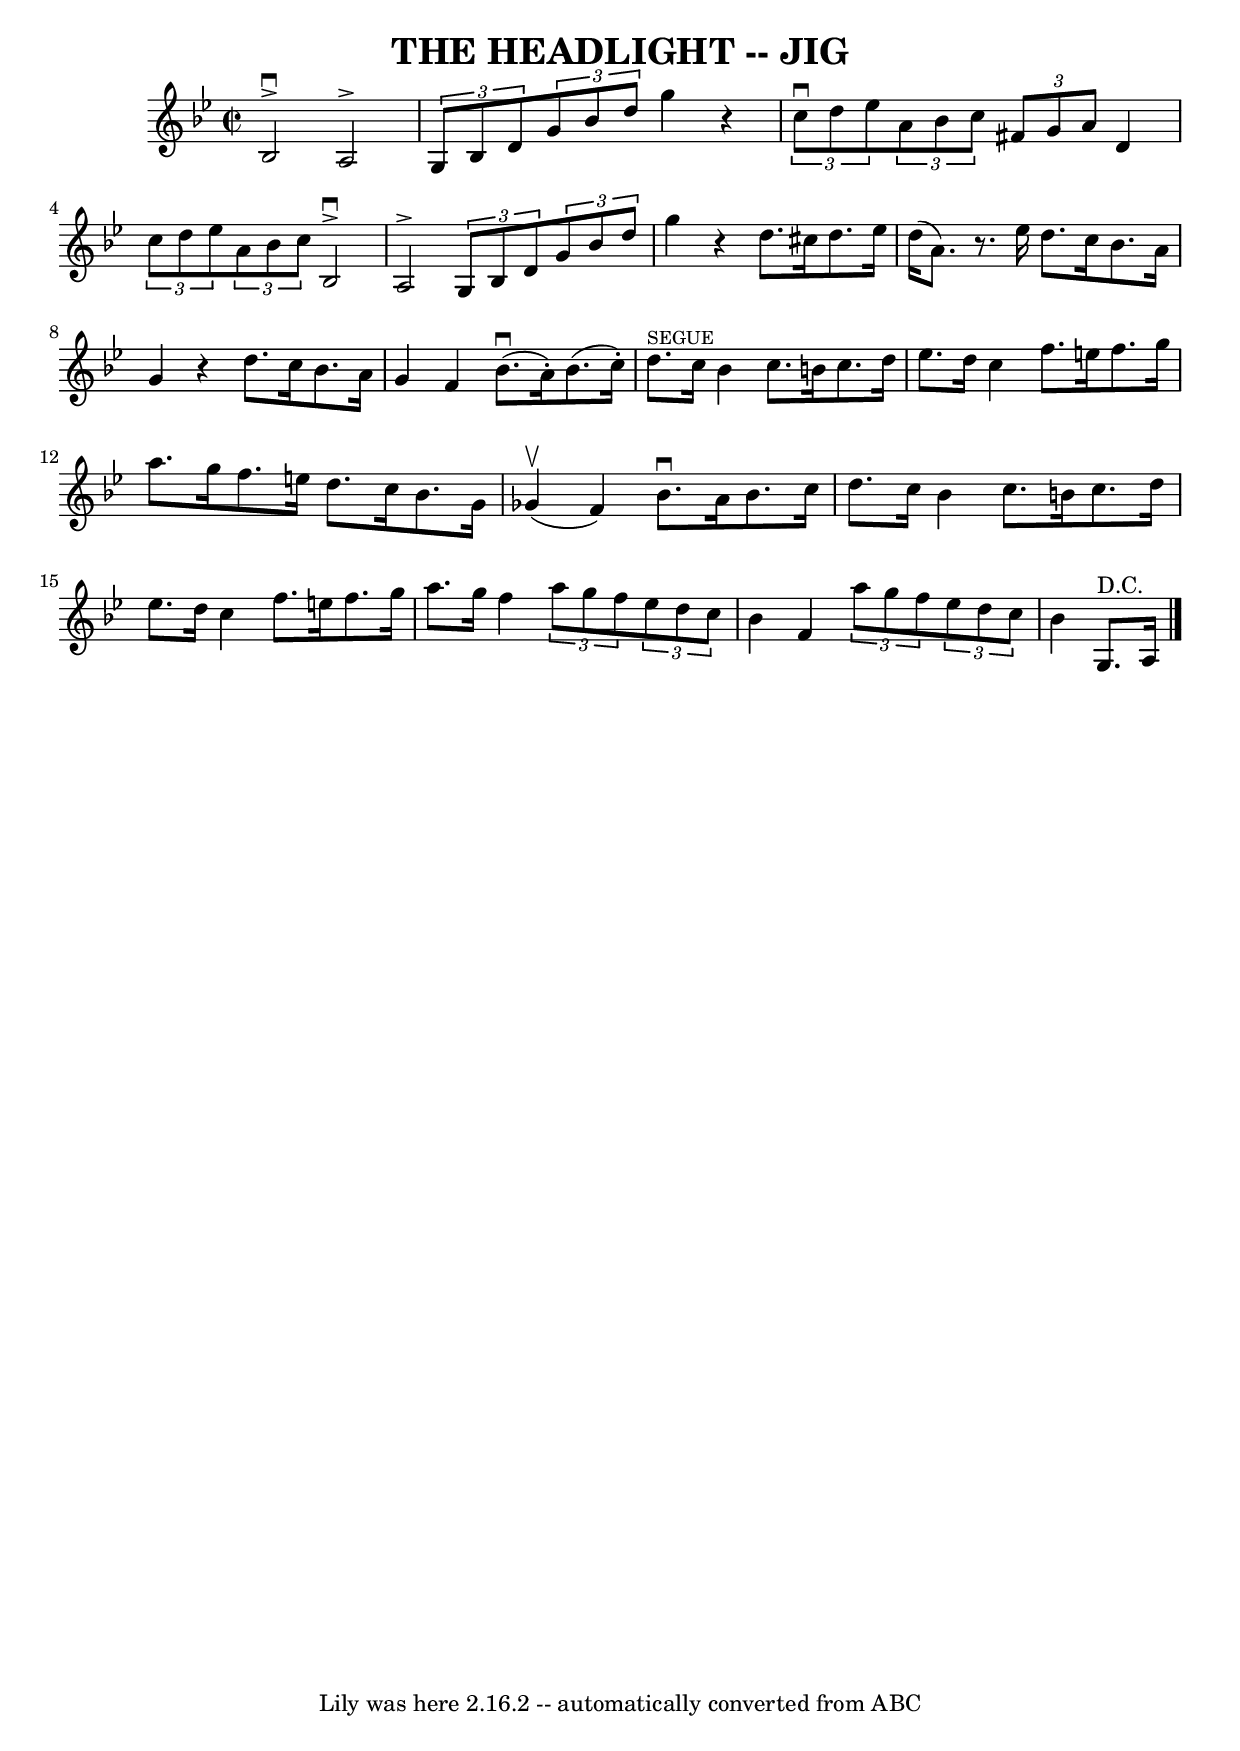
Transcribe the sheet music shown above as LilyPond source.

\version "2.7.40"
\include "Mammoth.ily"
\header {
	%% book = "Ryan's Mammoth Collection of Fiddle Tunes"
	crossRefNumber = "1"
	footnotes = ""
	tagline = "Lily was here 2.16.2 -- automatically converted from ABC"
	title = "THE HEADLIGHT -- JIG"
}
voicedefault =  {
\set Score.defaultBarType = "empty"

\override Staff.TimeSignature #'style = #'C
 \time 2/2 \key g \minor bes2^\downbow^\accent a2^\accent   |
   
\times 2/3 { g8 bes8 d'8  }   \times 2/3 { g'8 bes'8 d''8  }   
g''4    r4       |
   \times 2/3 { c''8^\downbow d''8 ees''8  }   
\times 2/3 { a'8 bes'8 c''8  }   \times 2/3 { fis'8 g'8 a'8  }  
 d'4    |
   \times 2/3 { c''8 d''8 ees''8  }   \times 2/3 {   
a'8 bes'8 c''8  }       |
 bes2^\downbow^\accent a2^\accent   
|
   \times 2/3 { g8 bes8 d'8  }   \times 2/3 { g'8 bes'8    
d''8  } g''4    r4       |
 d''8. cis''16 d''8. ees''16    
d''16 (a'8.)   r8. ees''16    |
 d''8. c''16 bes'8. a'16 
 g'4    r4   \bar ":|" d''8. c''16 bes'8. a'16 g'4 f'4    
\bar "|."     \bar "|:" bes'8. (^\downbow a'16 -.) bes'8. (c''16 
-.) d''8.^\segue c''16 bes'4    |
 c''8. b'16 c''8.  
 d''16 ees''8. d''16 c''4        |
 f''8. e''16 f''8.   
 g''16 a''8. g''16 f''8. e''16    |
 d''8. c''16    
bes'8. g'16 ges'4 (^\upbow f'4)   |
     |
 bes'8. 
^\downbow a'16 bes'8. c''16 d''8. c''16 bes'4    |
   
c''8. b'16 c''8. d''16 ees''8. d''16 c''4        |
   
f''8. e''16 f''8. g''16 a''8. g''16 f''4    |
 
\times 2/3 { a''8 g''8 f''8  }   \times 2/3 { ees''8 d''8 c''8  
} bes'4 f'4    \bar ":|"   \times 2/3 { a''8 g''8 f''8  }   
\times 2/3 { ees''8 d''8 c''8  } bes'4 g8.^"D.C." a16    
\bar "|."   
}

\score{
    <<

	\context Staff="default"
	{
	    \voicedefault 
	}

    >>
	\layout {
	}
	\midi {}
}
